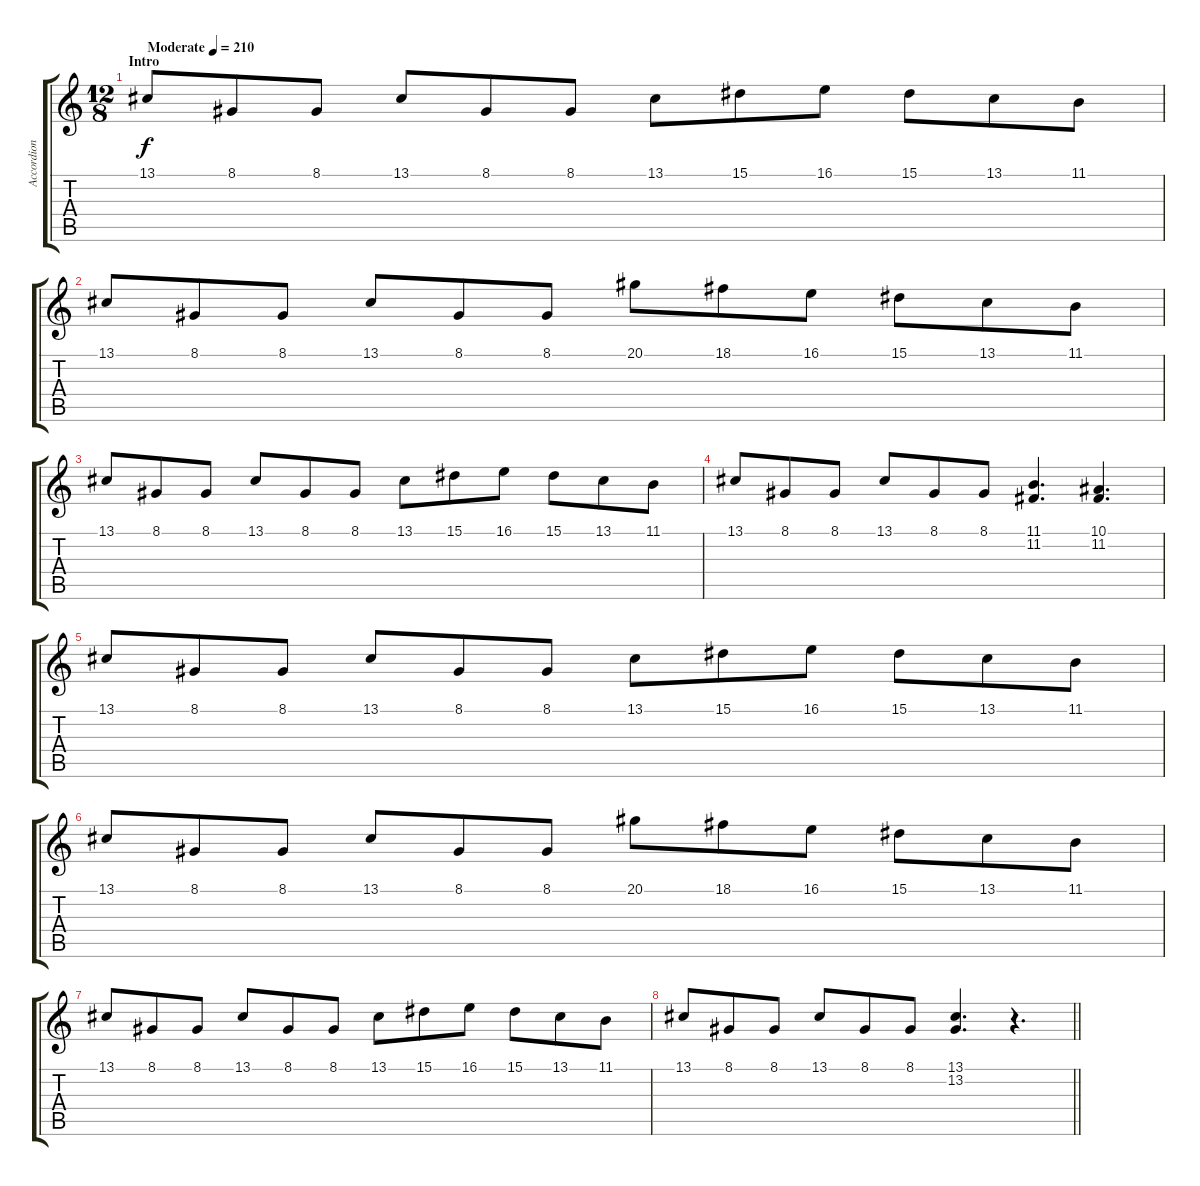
\track ("Accordion" "Accordion") {instrument accordion}
\staff {score tabs}
\tuning (C4 G3 Eb3 Bb2 F2 C2) {hide}
\ts (12 8)
\section ("" "Intro")
\tempo (210 "Moderate")
\clef g2
\ks c
13.1.8{dy f instrument accordion} 8.1.8 8.1.8 13.1.8 8.1.8 8.1.8 13.1.8 15.1.8 16.1.8 15.1.8 13.1.8 11.1.8 |
13.1.8 8.1.8 8.1.8 13.1.8 8.1.8 8.1.8 20.1.8 18.1.8 16.1.8 15.1.8 13.1.8 11.1.8 |
13.1.8 8.1.8 8.1.8 13.1.8 8.1.8 8.1.8 13.1.8 15.1.8 16.1.8 15.1.8 13.1.8 11.1.8 |
13.1.8 8.1.8 8.1.8 13.1.8 8.1.8 8.1.8 (11.1 11.2).4{d} (10.1 11.2).4{d} |
13.1.8 8.1.8 8.1.8 13.1.8 8.1.8 8.1.8 13.1.8 15.1.8 16.1.8 15.1.8 13.1.8 11.1.8 |
13.1.8 8.1.8 8.1.8 13.1.8 8.1.8 8.1.8 20.1.8 18.1.8 16.1.8 15.1.8 13.1.8 11.1.8 |
13.1.8 8.1.8 8.1.8 13.1.8 8.1.8 8.1.8 13.1.8 15.1.8 16.1.8 15.1.8 13.1.8 11.1.8 |
\barLineRight lightlight
13.1.8 8.1.8 8.1.8 13.1.8 8.1.8 8.1.8 (13.1 13.2).4{d} r.4{d}
